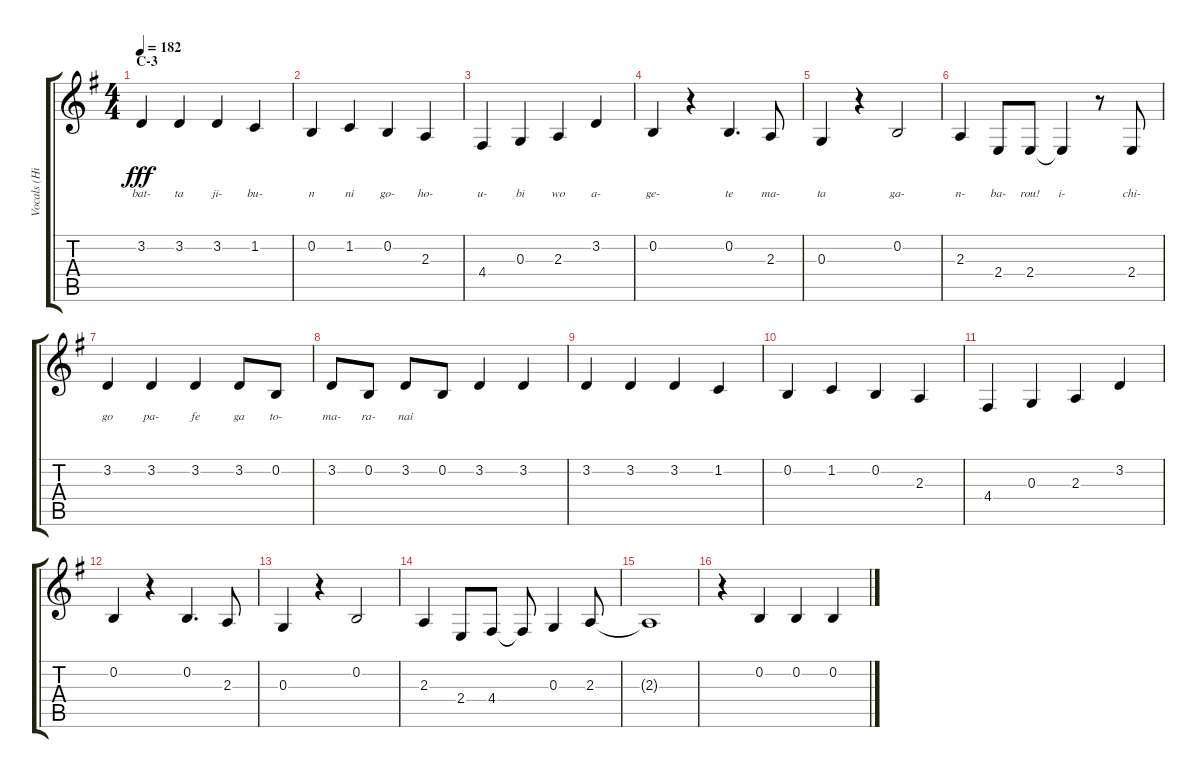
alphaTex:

\track ("Vocals (Hirasawa Yui)" "Vocals (Hi") {instrument altosax}
\staff {score tabs}
\tuning (E4 B3 G3 D3 A2 E2) {hide}
\ts (4 4)
\section ("" "C-3")
\tempo 182
\clef g2
\ks g
3.2.4{lyrics (0 "bat-") lyrics (1 "") lyrics (2 "") lyrics (3 "") lyrics (4 "") dy fff} 3.2.4{lyrics (0 "ta") lyrics (1 "") lyrics (2 "") lyrics (3 "") lyrics (4 "")} 3.2.4{lyrics (0 "ji-") lyrics (1 "") lyrics (2 "") lyrics (3 "") lyrics (4 "")} 1.2.4{lyrics (0 "bu-") lyrics (1 "") lyrics (2 "") lyrics (3 "") lyrics (4 "")} |
0.2.4{lyrics (0 "n") lyrics (1 "") lyrics (2 "") lyrics (3 "") lyrics (4 "")} 1.2.4{lyrics (0 "ni") lyrics (1 "") lyrics (2 "") lyrics (3 "") lyrics (4 "")} 0.2.4{lyrics (0 "go-") lyrics (1 "") lyrics (2 "") lyrics (3 "") lyrics (4 "")} 2.3.4{lyrics (0 "ho-") lyrics (1 "") lyrics (2 "") lyrics (3 "") lyrics (4 "")} |
4.4.4{lyrics (0 "u-") lyrics (1 "") lyrics (2 "") lyrics (3 "") lyrics (4 "")} 0.3.4{lyrics (0 "bi") lyrics (1 "") lyrics (2 "") lyrics (3 "") lyrics (4 "")} 2.3.4{lyrics (0 "wo") lyrics (1 "") lyrics (2 "") lyrics (3 "") lyrics (4 "")} 3.2.4{lyrics (0 "a-") lyrics (1 "") lyrics (2 "") lyrics (3 "") lyrics (4 "")} |
0.2.4{lyrics (0 "ge-") lyrics (1 "") lyrics (2 "") lyrics (3 "") lyrics (4 "")} r.4 0.2.4{d lyrics (0 "te") lyrics (1 "") lyrics (2 "") lyrics (3 "") lyrics (4 "")} 2.3.8{lyrics (0 "ma-") lyrics (1 "") lyrics (2 "") lyrics (3 "") lyrics (4 "")} |
0.3.4{lyrics (0 "ta") lyrics (1 "") lyrics (2 "") lyrics (3 "") lyrics (4 "")} r.4 0.2.2{lyrics (0 "ga-") lyrics (1 "") lyrics (2 "") lyrics (3 "") lyrics (4 "")} |
2.3.4{lyrics (0 "n-") lyrics (1 "") lyrics (2 "") lyrics (3 "") lyrics (4 "")} 2.4.8{lyrics (0 "ba-") lyrics (1 "") lyrics (2 "") lyrics (3 "") lyrics (4 "")} 2.4.8{lyrics (0 "rou!") lyrics (1 "") lyrics (2 "") lyrics (3 "") lyrics (4 "")} 2.4{t}.4{lyrics (0 "i-") lyrics (1 "") lyrics (2 "") lyrics (3 "") lyrics (4 "")} r.8 2.4.8{lyrics (0 "chi-") lyrics (1 "") lyrics (2 "") lyrics (3 "") lyrics (4 "")} |
3.2.4{lyrics (0 "go") lyrics (1 "") lyrics (2 "") lyrics (3 "") lyrics (4 "")} 3.2.4{lyrics (0 "pa-") lyrics (1 "") lyrics (2 "") lyrics (3 "") lyrics (4 "")} 3.2.4{lyrics (0 "fe") lyrics (1 "") lyrics (2 "") lyrics (3 "") lyrics (4 "")} 3.2.8{lyrics (0 "ga") lyrics (1 "") lyrics (2 "") lyrics (3 "") lyrics (4 "")} 0.2.8{lyrics (0 "to-") lyrics (1 "") lyrics (2 "") lyrics (3 "") lyrics (4 "")} |
3.2.8{lyrics (0 "ma-") lyrics (1 "") lyrics (2 "") lyrics (3 "") lyrics (4 "")} 0.2.8{lyrics (0 "ra-") lyrics (1 "") lyrics (2 "") lyrics (3 "") lyrics (4 "")} 3.2.8{lyrics (0 "nai") lyrics (1 "") lyrics (2 "") lyrics (3 "") lyrics (4 "")} 0.2.8 3.2.4 3.2.4 |
3.2.4 3.2.4 3.2.4 1.2.4 |
0.2.4 1.2.4 0.2.4 2.3.4 |
4.4.4 0.3.4 2.3.4 3.2.4 |
0.2.4 r.4 0.2.4{d} 2.3.8 |
0.3.4 r.4 0.2.2 |
2.3.4 2.4.8 4.4.8 4.4{t}.8 0.3.4 2.3.8 |
2.3{t}.1 |
r.4 0.2.4 0.2.4 0.2.4
